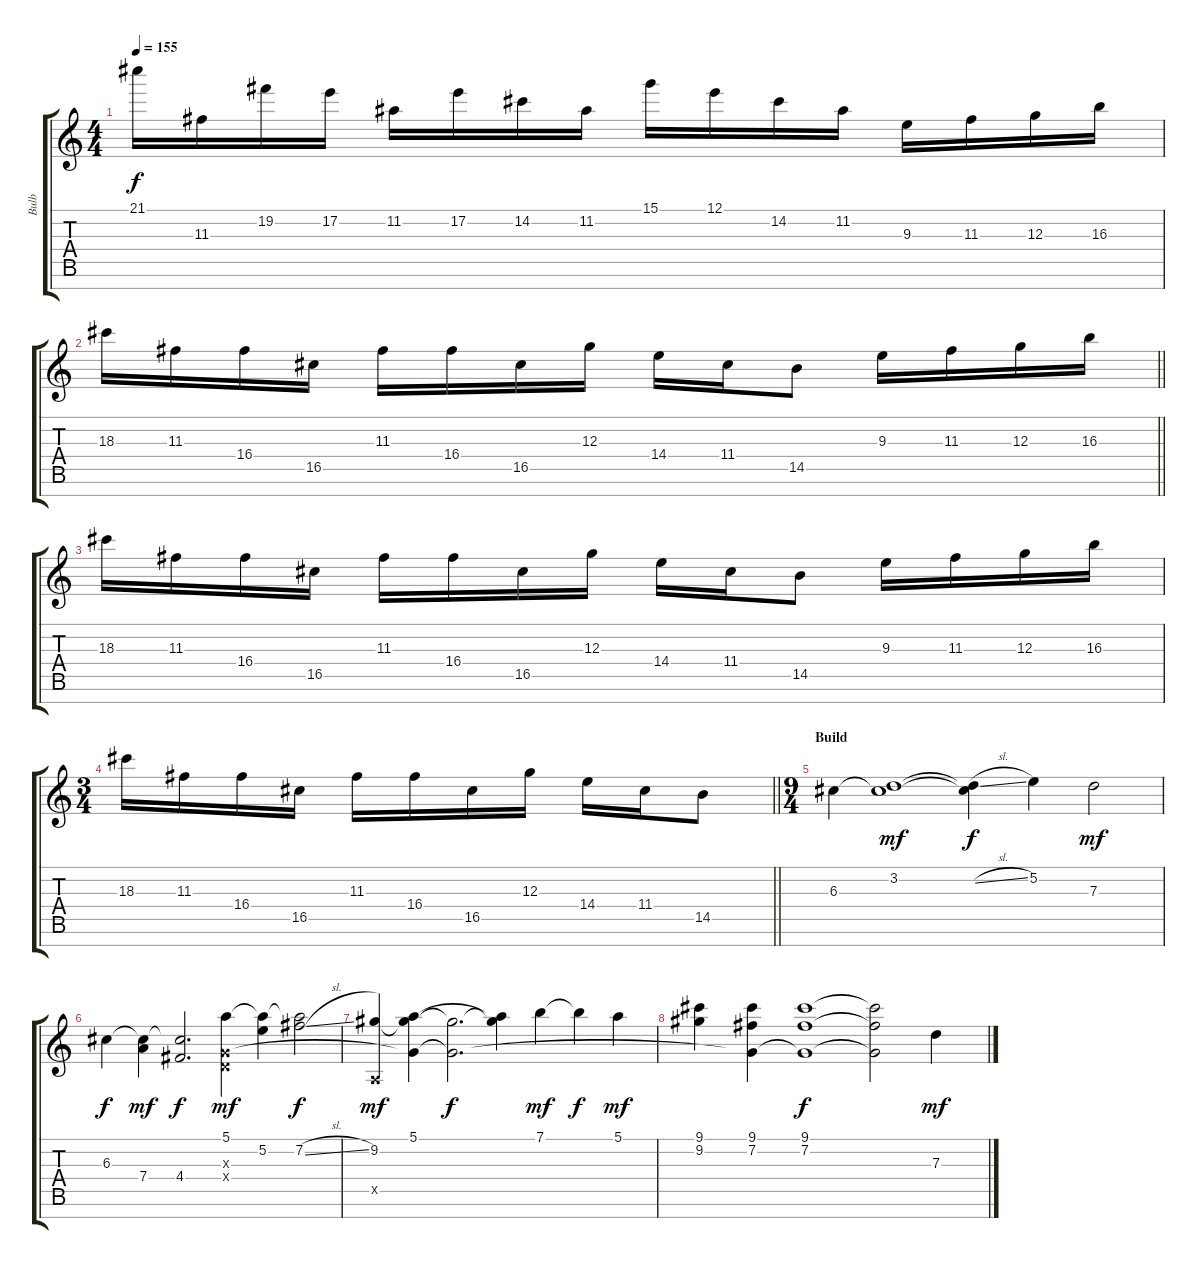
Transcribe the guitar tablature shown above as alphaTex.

\track ("Bulb" "Bulb") {instrument overdrivenguitar}
\staff {score tabs}
\tuning (E4 B3 G3 D3 A2 D2 B1) {hide}
\ts (4 4)
\tempo 155
\clef g2
\ks c
21.1.16{dy f} 11.3.16 19.2.16 17.2.16 11.2.16 17.2.16 14.2.16 11.2.16 15.1.16 12.1.16 14.2.16 11.2.16 9.3.16 11.3.16 12.3.16 16.3.16 |
\barLineRight lightlight
18.3.16 11.3.16 16.4.16 16.5.16 11.3.16 16.4.16 16.5.16 12.3.16 14.4.16 11.4.16 14.5.8 9.3.16 11.3.16 12.3.16 16.3.16 |
18.3.16 11.3.16 16.4.16 16.5.16 11.3.16 16.4.16 16.5.16 12.3.16 14.4.16 11.4.16 14.5.8 9.3.16 11.3.16 12.3.16 16.3.16 |
\ts (3 4)
\barLineRight lightlight
18.3.16 11.3.16 16.4.16 16.5.16 11.3.16 16.4.16 16.5.16 12.3.16 14.4.16 11.4.16 14.5.8 |
\ts (9 4)
\section ("" "Build")
6.3.4 (3.2 6.3{t}).1{dy mf} (3.2{sl t} 6.3{t}).4{dy f} 5.2.4 7.3.2{dy mf} |
6.3.4{dy f} (6.3{t} 7.4).4{dy mf} (6.3{t} 4.4).2{d dy f} (5.1 0.3{x} 0.4{x}).4{dy mf} (5.1{t} 5.2).4 (5.1{t} 7.2{sl}).2{dy f} |
(9.2 0.5{x}).4{dy mf} (5.1 9.2{t} 0.3{t}).4 (9.2{t} 0.3{t}).2{d dy f} (5.1{t} 9.2{t}).4 7.1.4{dy mf} 7.1{t}.4{dy f} 5.1.4{dy mf} |
(9.1 9.2).4 (9.1 7.2 0.3{t}).4 (9.1 7.2 0.3{t}).1{dy f} (9.1{t} 7.2{t} 0.3{t}).2 7.3.4{dy mf}
